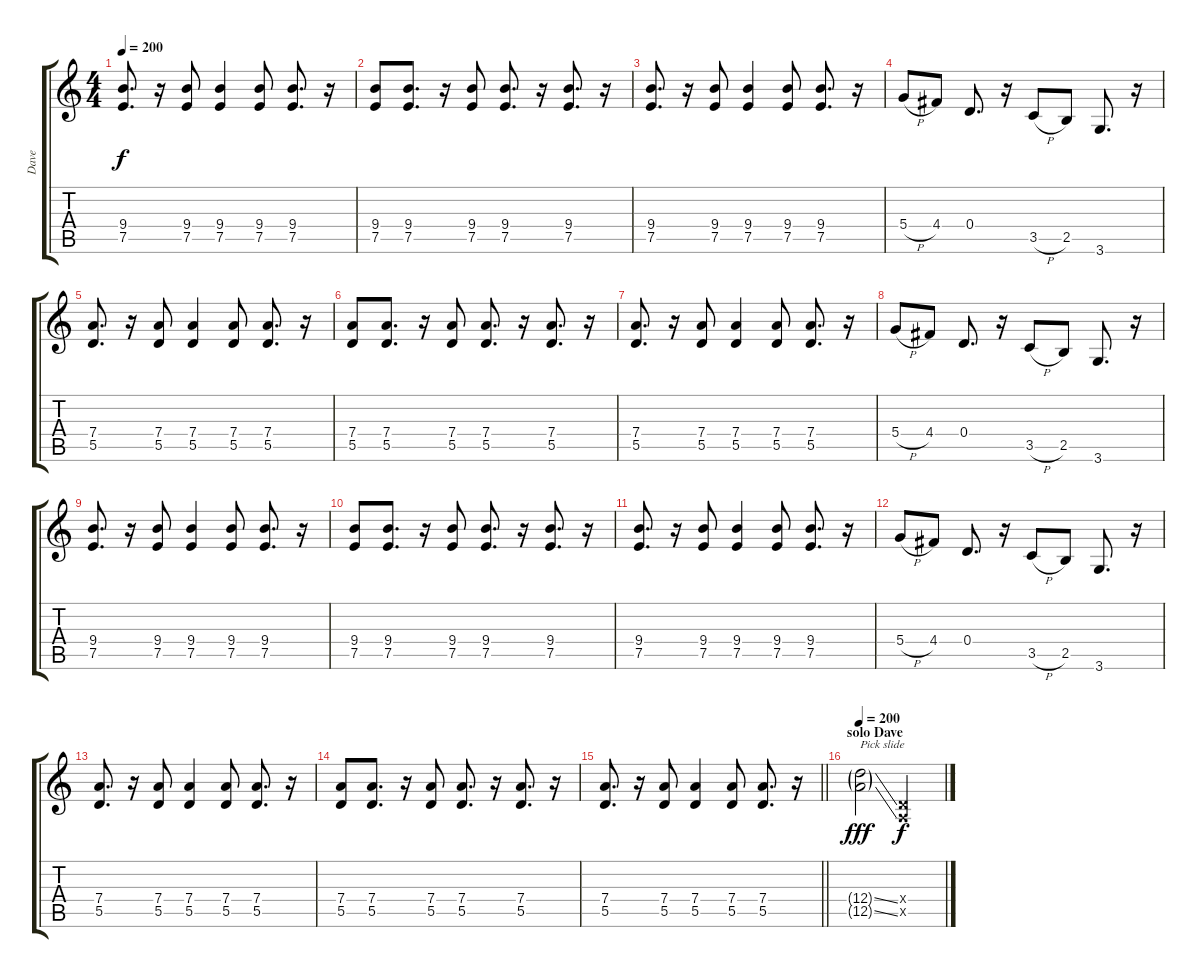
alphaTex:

\track ("Dave" "Dave") {instrument distortionguitar}
\staff {score tabs}
\tuning (E4 B3 G3 D3 A2 E2) {hide}
\ts (4 4)
\tempo 200
\clef g2
\ks c
(9.4 7.5).8{d dy f} r.16 (9.4 7.5).8 (9.4 7.5).4 (9.4 7.5).8 (9.4 7.5).8{d} r.16 |
(9.4 7.5).8 (9.4 7.5).8{d} r.16 (9.4 7.5).8 (9.4 7.5).8{d} r.16 (9.4 7.5).8{d} r.16 |
(9.4 7.5).8{d} r.16 (9.4 7.5).8 (9.4 7.5).4 (9.4 7.5).8 (9.4 7.5).8{d} r.16 |
5.4{h}.8 4.4.8 0.4.8{d} r.16 3.5{h}.8 2.5.8 3.6.8{d} r.16 |
(7.4 5.5).8{d} r.16 (7.4 5.5).8 (7.4 5.5).4 (7.4 5.5).8 (7.4 5.5).8{d} r.16 |
(7.4 5.5).8 (7.4 5.5).8{d} r.16 (7.4 5.5).8 (7.4 5.5).8{d} r.16 (7.4 5.5).8{d} r.16 |
(7.4 5.5).8{d} r.16 (7.4 5.5).8 (7.4 5.5).4 (7.4 5.5).8 (7.4 5.5).8{d} r.16 |
5.4{h}.8 4.4.8 0.4.8{d} r.16 3.5{h}.8 2.5.8 3.6.8{d} r.16 |
(9.4 7.5).8{d} r.16 (9.4 7.5).8 (9.4 7.5).4 (9.4 7.5).8 (9.4 7.5).8{d} r.16 |
(9.4 7.5).8 (9.4 7.5).8{d} r.16 (9.4 7.5).8 (9.4 7.5).8{d} r.16 (9.4 7.5).8{d} r.16 |
(9.4 7.5).8{d} r.16 (9.4 7.5).8 (9.4 7.5).4 (9.4 7.5).8 (9.4 7.5).8{d} r.16 |
5.4{h}.8 4.4.8 0.4.8{d} r.16 3.5{h}.8 2.5.8 3.6.8{d} r.16 |
(7.4 5.5).8{d} r.16 (7.4 5.5).8 (7.4 5.5).4 (7.4 5.5).8 (7.4 5.5).8{d} r.16 |
(7.4 5.5).8 (7.4 5.5).8{d} r.16 (7.4 5.5).8 (7.4 5.5).8{d} r.16 (7.4 5.5).8{d} r.16 |
\barLineRight lightlight
(7.4 5.5).8{d} r.16 (7.4 5.5).8 (7.4 5.5).4 (7.4 5.5).8 (7.4 5.5).8{d} r.16 |
\section ("" "solo Dave")
\tempo 200
(12.4{ss g} 12.5{ss g}).2{txt "Pick slide" dy fff volume 16 balance 8 instrument guitarharmonics} (0.4{x} 0.5{x}).2{dy f}
